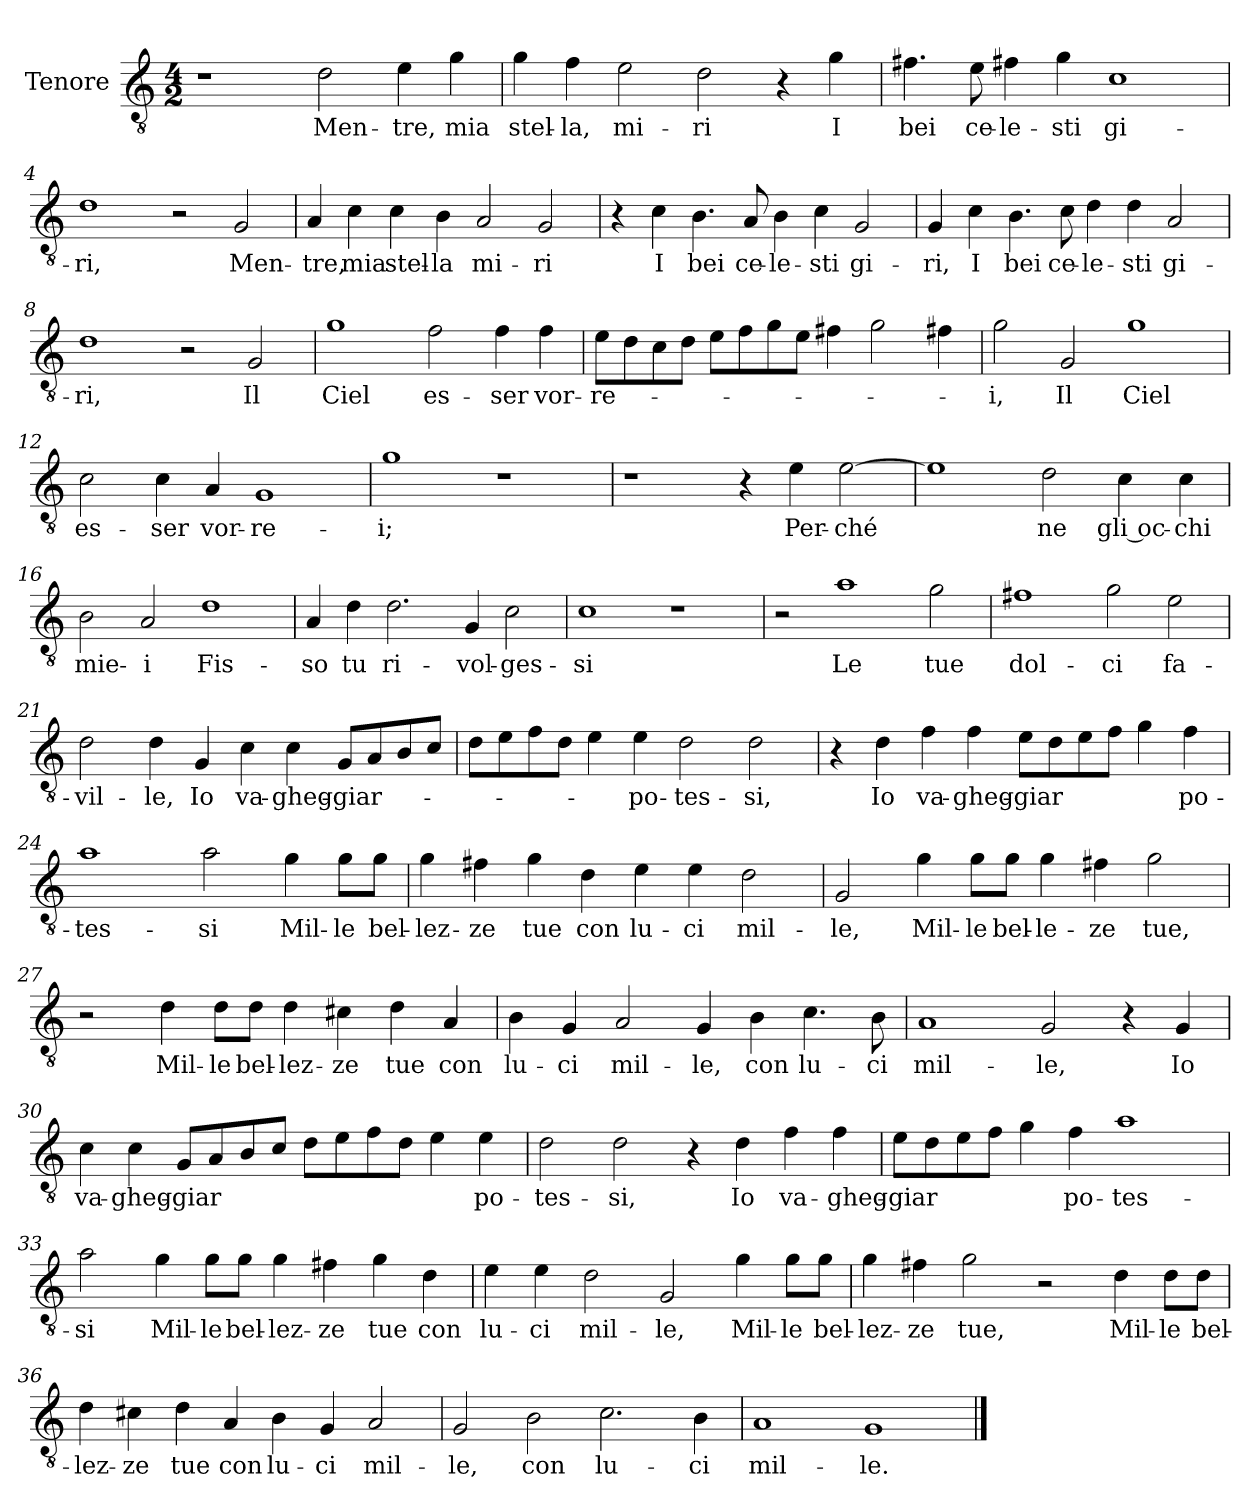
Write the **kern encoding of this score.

**kern	**text
*part1	*part1
*staff1	*staff1
*I"Tenore	*
*I'T	*
*clefGv2	*
*k[]	*
*M4/2	*
=1	=1
1r	.
2d	Men-
4e	-tre,
4g	mia
=2	=2
4g	stel-
4f	-la,
2e	mi-
2d	-ri
4r	.
4g	I
=3	=3
4.f#X	bei
8e	ce-
4f#X	-le-
4g	-sti
1c	gi-
=4	=4
1d	-ri,
2r	.
2G	Men-
=5	=5
4A	-tre,
4c	mia
4c	stel-
4B	-la
2A	mi-
2G	-ri
=6	=6
4r	.
4c	I
4.B	bei
8A	ce-
4B	-le-
4c	-sti
2G	gi-
=7	=7
4G	-ri,
4c	I
4.B	bei
8c	ce-
4d	-le-
4d	-sti
2A	gi-
=8	=8
1d	-ri,
2r	.
2G	Il
=9	=9
1g	Ciel
2f	es-
4f	-ser
4f	vor-
=10	=10
8eL	-re-
8d	.
8c	.
8dJ	.
8eL	.
8f	.
8g	.
8eJ	.
4f#X	.
2g	.
4f#X	.
=11	=11
2g	-i,
2G	Il
1g	Ciel
=12	=12
2c	es-
4c	-ser
4A	vor-
1G	-re-
=13	=13
1g	-i;
1r	.
=14	=14
1r	.
4r	.
4e	Per-
[2e	-ché
=15	=15
1e]	.
2d	ne
4c	gli oc-
4c	-chi
=16	=16
2B	mie-
2A	-i
1d	Fis-
=17	=17
4A	-so
4d	tu
2.d	ri-
4G	-vol-
2c	-ges-
=18	=18
1c	-si
1r	.
=19	=19
2r	.
1a	Le
2g	tue
=20	=20
1f#X	dol-
2g	-ci
2e	fa-
=21	=21
2d	-vil-
4d	-le,
4G	Io
4c	va-
4c	-gheg-
8GL	-giar-
8A	.
8B	.
8cJ	.
=22	=22
8dL	.
8e	.
8f	.
8dJ	.
4e	.
4e	-po-
2d	-tes-
2d	-si,
=23	=23
4r	.
4d	Io
4f	va-
4f	-gheg-
8eL	-giar
8d	.
8e	.
8fJ	.
4g	.
4f	po-
=24	=24
1a	-tes-
2a	-si
4g	Mil-
8gL	-le
8gJ	bel-
=25	=25
4g	-lez-
4f#X	-ze
4g	tue
4d	con
4e	lu-
4e	-ci
2d	mil-
=26	=26
2G	-le,
4g	Mil-
8gL	-le
8gJ	bel-
4g	-le-
4f#X	-ze
2g	tue,
=27	=27
2r	.
4d	Mil-
8dL	-le
8dJ	bel-
4d	-lez-
4c#X	-ze
4d	tue
4A	con
=28	=28
4B	lu-
4G	-ci
2A	mil-
4G	-le,
4B	con
4.c	lu-
8B	-ci
=29	=29
1A	mil-
2G	-le,
4r	.
4G	Io
=30	=30
4c	va-
4c	-gheg-
8GL	-giar
8A	.
8B	.
8cJ	.
8dL	.
8e	.
8f	.
8dJ	.
4e	.
4e	po-
=31	=31
2d	-tes-
2d	-si,
4r	.
4d	Io
4f	va-
4f	-gheg-
=32	=32
8eL	-giar
8d	.
8e	.
8fJ	.
4g	.
4f	po-
1a	-tes-
=33	=33
2a	-si
4g	Mil-
8gL	-le
8gJ	bel-
4g	-lez-
4f#X	-ze
4g	tue
4d	con
=34	=34
4e	lu-
4e	-ci
2d	mil-
2G	-le,
4g	Mil-
8gL	-le
8gJ	bel-
=35	=35
4g	-lez-
4f#X	-ze
2g	tue,
2r	.
4d	Mil-
8dL	-le
8dJ	bel-
=36	=36
4d	-lez-
4c#X	-ze
4d	tue
4A	con
4B	lu-
4G	-ci
2A	mil-
=37	=37
2G	-le,
2B	con
2.c	lu-
4B	-ci
=38	=38
1A	mil-
1G	-le.
==	==
*-	*-
